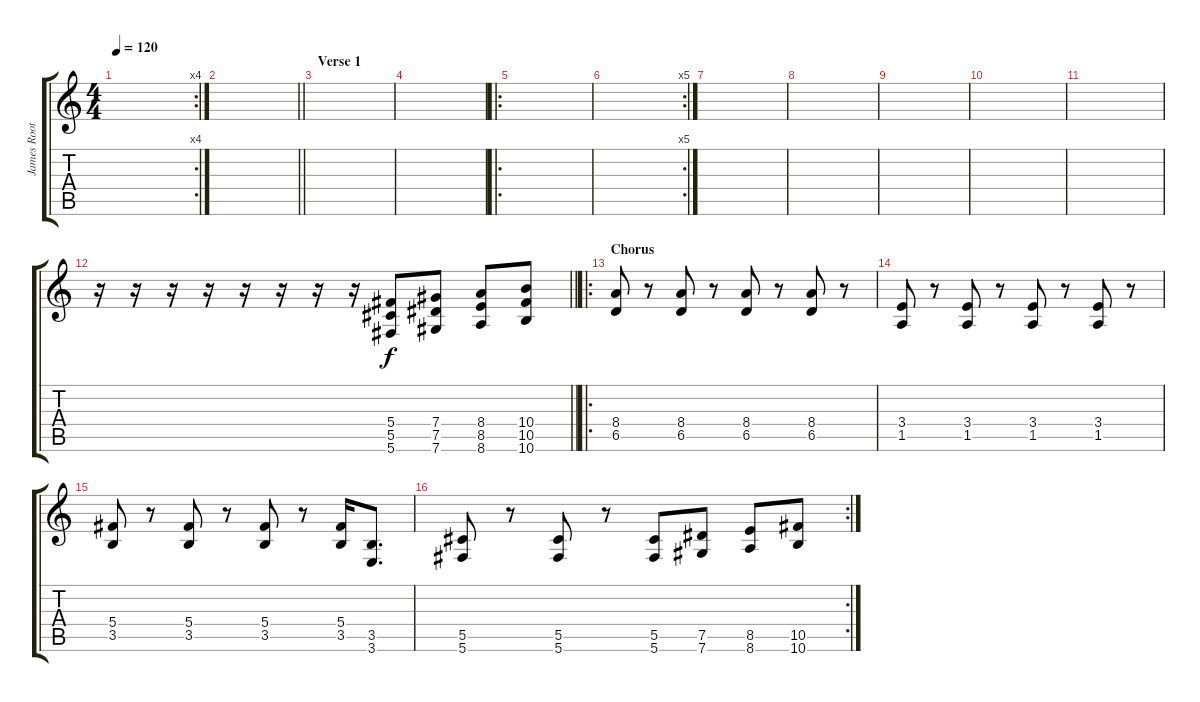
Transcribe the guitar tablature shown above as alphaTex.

\track ("James Root (Distortion)" "James Root") {instrument distortionguitar}
\staff {score tabs}
\tuning (Eb4 Bb3 Gb3 Db3 Ab2 Db2) {hide}
\rc 4
\ts (4 4)
\tempo 120
\clef g2
\ks c
|
\barLineRight lightlight
|
\section ("" "Verse 1")
|
|
\ro
|
\rc 5
|
|
|
|
|
|
\barLineRight lightlight
r.16 r.16 r.16 r.16 r.16 r.16 r.16 r.16 (5.4 5.5 5.6).8 (7.4 7.5 7.6).8 (8.4 8.5 8.6).8 (10.4 10.5 10.6).8 |
\ro
\section ("" "Chorus")
(8.4 6.5).8 r.8 (8.4 6.5).8 r.8 (8.4 6.5).8 r.8 (8.4 6.5).8 r.8 |
(3.4 1.5).8 r.8 (3.4 1.5).8 r.8 (3.4 1.5).8 r.8 (3.4 1.5).8 r.8 |
(5.4 3.5).8 r.8 (5.4 3.5).8 r.8 (5.4 3.5).8 r.8 (5.4 3.5).16 (3.5 3.6).8{d} |
\rc 2
(5.5 5.6).8 r.8 (5.5 5.6).8 r.8 (5.5 5.6).8 (7.5 7.6).8 (8.5 8.6).8 (10.5 10.6).8
